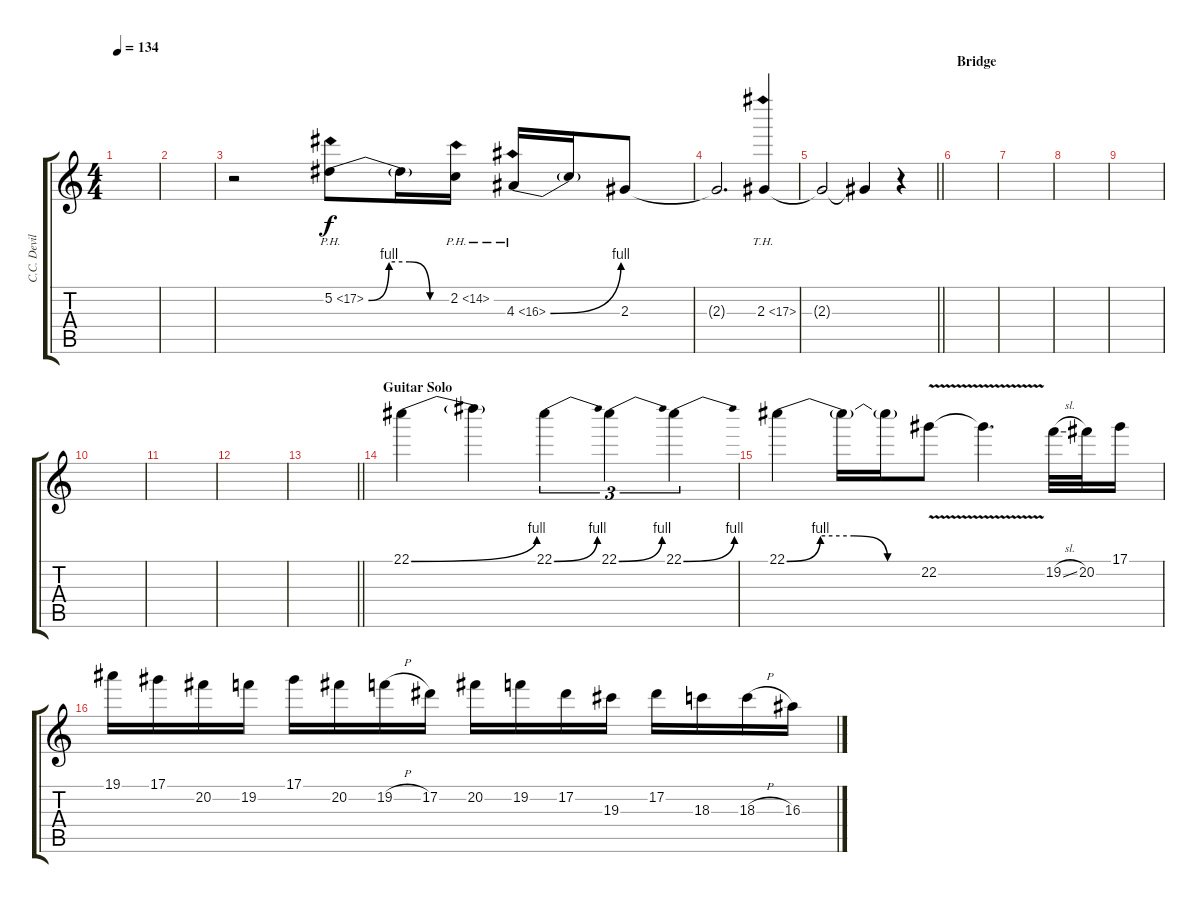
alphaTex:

\track ("C.C. Deville ( Lead )" "C.C. Devil") {instrument distortionguitar}
\staff {score tabs}
\tuning (Eb4 Bb3 Gb3 Db3 Ab2 Eb2) {hide}
\ts (4 4)
\tempo 134
\clef g2
\ks c
|
|
r.2 5.2{be (custom 0 0 15 4 30 4 45 0 60 0) ph 12}.8{dy f} 5.2{t}.16 2.2{ph 12}.16 4.3{be (bend 0 0 60 4) ph 12}.16 4.3{t}.16 2.3.8 |
2.3{t}.2{d} 2.3{th 15}.4 |
\barLineRight lightlight
2.3{t}.2 2.3{t}.4 r.4 |
\section ("" "Bridge")
|
|
|
|
|
|
|
\barLineRight lightlight
|
\section ("" "Guitar Solo")
22.1{be (bend 0 0 60 4)}.4 22.1{t}.4 22.1{be (bend 0 0 60 4)}.4{tu (3 2)} 22.1{be (bend 0 0 60 4)}.4{tu (3 2)} 22.1{be (bend 0 0 60 4)}.4{tu (3 2)} |
22.1{be (custom 0 0 15 4 30 4 45 0 60 0)}.4 22.1{t}.16 22.1{t}.16 22.2{v}.8 22.2{t}.4{d} 19.2{sl}.32 20.2.32 17.1.16 |
19.1.16 17.1.16 20.2.16 19.2.16 17.1.16 20.2.16 19.2{h}.16 17.2.16 20.2.16 19.2.16 17.2.16 19.3.16 17.2.16 18.3.16 18.3{h}.16 16.3.16
